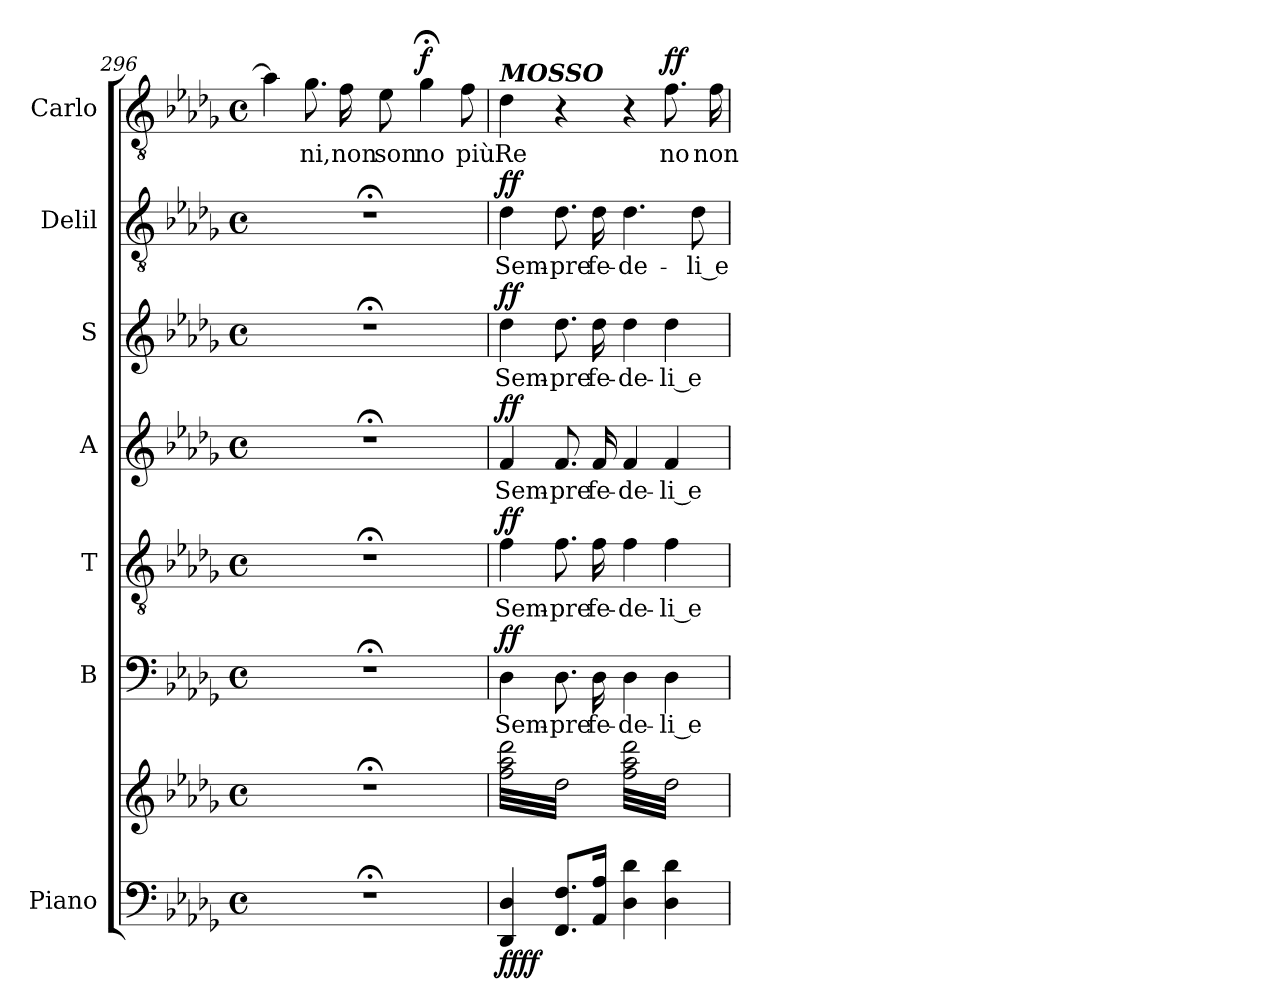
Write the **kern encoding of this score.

**kern	**kern	**dynam	**kern	**text	**dynam	**kern	**text	**dynam	**kern	**text	**dynam	**kern	**text	**dynam	**kern	**text	**dynam	**kern	**text	**dynam
*part7	*part7	*part7	*part6	*part6	*part6	*part5	*part5	*part5	*part4	*part4	*part4	*part3	*part3	*part3	*part2	*part2	*part2	*part1	*part1	*part1
*staff8	*staff7	*staff7/8	*staff6	*staff6	*staff6	*staff5	*staff5	*staff5	*staff4	*staff4	*staff4	*staff3	*staff3	*staff3	*staff2	*staff2	*staff2	*staff1	*staff1	*staff1
*I"Piano	*	*	*I"B	*	*	*I"T	*	*	*I"A	*	*	*I"S	*	*	*I"Delil	*	*	*I"Carlo	*	*
*I'Pno	*	*	*I'B	*	*	*I'T	*	*	*I'A	*	*	*I'S	*	*	*	*	*	*	*	*
!!LO:PB:g=z
*clefF4	*clefG2	*	*clefF4	*	*	*clefGv2	*	*	*clefG2	*	*	*clefG2	*	*	*clefGv2	*	*	*clefGv2	*	*
*k[b-e-a-d-g-]	*k[b-e-a-d-g-]	*	*k[b-e-a-d-g-]	*	*	*k[b-e-a-d-g-]	*	*	*k[b-e-a-d-g-]	*	*	*k[b-e-a-d-g-]	*	*	*k[b-e-a-d-g-]	*	*	*k[b-e-a-d-g-]	*	*
*M4/4	*M4/4	*	*M4/4	*	*	*M4/4	*	*	*M4/4	*	*	*M4/4	*	*	*M4/4	*	*	*M4/4	*	*
*met(c)	*met(c)	*	*met(c)	*	*	*met(c)	*	*	*met(c)	*	*	*met(c)	*	*	*met(c)	*	*	*met(c)	*	*
=296	=296	=296	=296	=296	=296	=296	=296	=296	=296	=296	=296	=296	=296	=296	=296	=296	=296	=296	=296	=296
1r;<	1r;<	.	1r;<	.	.	1r;<	.	.	1r;<	.	.	1r;<	.	.	1r;<	.	.	4a-\]	.	.
.	.	.	.	.	.	.	.	.	.	.	.	.	.	.	.	.	.	8.g-\	-ni,	.
.	.	.	.	.	.	.	.	.	.	.	.	.	.	.	.	.	.	16f\	non	.
.	.	.	.	.	.	.	.	.	.	.	.	.	.	.	.	.	.	8e-\	son	.
!	!	!	!	!	!	!	!	!	!	!	!	!	!	!	!	!	!	!	!	!LO:DY:a
.	.	.	.	.	.	.	.	.	.	.	.	.	.	.	.	.	.	4g-;<\	no	f
.	.	.	.	.	.	.	.	.	.	.	.	.	.	.	.	.	.	8f\	più	.
=297	=297	=297	=297	=297	=297	=297	=297	=297	=297	=297	=297	=297	=297	=297	=297	=297	=297	=297	=297	=297
!!LO:REH:place=s1:a:B:fs=14:t=14
!	!	!	!	!	!	!	!	!	!	!	!	!	!	!	!	!	!	!LO:TX:a:Bi:t=MOSSO	!	!
!	!	!LO:DY:b=2	!	!	!	!	!	!	!	!	!	!	!	!	!	!	!	!	!	!
!	!	!LO:DY:n=1:b	!	!	!LO:DY:a	!	!	!LO:DY:a	!	!	!LO:DY:a	!	!	!LO:DY:a	!	!	!LO:DY:a	!	!	!
*	*tremolo	*	*	*	*	*	*	*	*	*	*	*	*	*	*	*	*	*	*	*
4DD-/ 4D-/	32ff\ 32aa-\ 32ddd-\LLL	ff ff	4D-\	Sem-	ff	4f\	Sem-	ff	4f/	Sem-	ff	4dd-\	Sem-	ff	4d-\	Sem-	ff	4d-\	Re	.
.	32dd-\	.	.	.	.	.	.	.	.	.	.	.	.	.	.	.	.	.	.	.
.	32ff\ 32aa-\ 32ddd-\	.	.	.	.	.	.	.	.	.	.	.	.	.	.	.	.	.	.	.
.	32dd-\	.	.	.	.	.	.	.	.	.	.	.	.	.	.	.	.	.	.	.
.	32ff\ 32aa-\ 32ddd-\	.	.	.	.	.	.	.	.	.	.	.	.	.	.	.	.	.	.	.
.	32dd-\	.	.	.	.	.	.	.	.	.	.	.	.	.	.	.	.	.	.	.
.	32ff\ 32aa-\ 32ddd-\	.	.	.	.	.	.	.	.	.	.	.	.	.	.	.	.	.	.	.
.	32dd-\	.	.	.	.	.	.	.	.	.	.	.	.	.	.	.	.	.	.	.
8.FF/ 8.F/L	32ff\ 32aa-\ 32ddd-\	.	8.D-\	-pre	.	8.f\	-pre	.	8.f/	-pre	.	8.dd-\	-pre	.	8.d-\	-pre	.	4r	.	.
.	32dd-\	.	.	.	.	.	.	.	.	.	.	.	.	.	.	.	.	.	.	.
.	32ff\ 32aa-\ 32ddd-\	.	.	.	.	.	.	.	.	.	.	.	.	.	.	.	.	.	.	.
.	32dd-\	.	.	.	.	.	.	.	.	.	.	.	.	.	.	.	.	.	.	.
.	32ff\ 32aa-\ 32ddd-\	.	.	.	.	.	.	.	.	.	.	.	.	.	.	.	.	.	.	.
.	32dd-\	.	.	.	.	.	.	.	.	.	.	.	.	.	.	.	.	.	.	.
16AA-/ 16A-/Jk	32ff\ 32aa-\ 32ddd-\	.	16D-\	fe-	.	16f\	fe-	.	16f/	fe-	.	16dd-\	fe-	.	16d-\	fe-	.	.	.	.
.	32dd-\JJJ	.	.	.	.	.	.	.	.	.	.	.	.	.	.	.	.	.	.	.
4D-\ 4d-\	32ff\ 32aa-\ 32ddd-\LLL	.	4D-\	-de-	.	4f\	-de-	.	4f/	-de-	.	4dd-\	-de-	.	4.d-\	-de-	.	4r	.	.
.	32dd-\	.	.	.	.	.	.	.	.	.	.	.	.	.	.	.	.	.	.	.
.	32ff\ 32aa-\ 32ddd-\	.	.	.	.	.	.	.	.	.	.	.	.	.	.	.	.	.	.	.
.	32dd-\	.	.	.	.	.	.	.	.	.	.	.	.	.	.	.	.	.	.	.
.	32ff\ 32aa-\ 32ddd-\	.	.	.	.	.	.	.	.	.	.	.	.	.	.	.	.	.	.	.
.	32dd-\	.	.	.	.	.	.	.	.	.	.	.	.	.	.	.	.	.	.	.
.	32ff\ 32aa-\ 32ddd-\	.	.	.	.	.	.	.	.	.	.	.	.	.	.	.	.	.	.	.
.	32dd-\	.	.	.	.	.	.	.	.	.	.	.	.	.	.	.	.	.	.	.
!	!	!	!	!	!	!	!	!	!	!	!	!	!	!	!	!	!	!	!	!LO:DY:a
4D-\ 4d-\	32ff\ 32aa-\ 32ddd-\	.	4D-\	-li e	.	4f\	-li e	.	4f/	-li e	.	4dd-\	-li e	.	.	.	.	8.f\	no	ff
.	32dd-\	.	.	.	.	.	.	.	.	.	.	.	.	.	.	.	.	.	.	.
.	32ff\ 32aa-\ 32ddd-\	.	.	.	.	.	.	.	.	.	.	.	.	.	.	.	.	.	.	.
.	32dd-\	.	.	.	.	.	.	.	.	.	.	.	.	.	.	.	.	.	.	.
.	32ff\ 32aa-\ 32ddd-\	.	.	.	.	.	.	.	.	.	.	.	.	.	8d-\	-li e	.	.	.	.
.	32dd-\	.	.	.	.	.	.	.	.	.	.	.	.	.	.	.	.	.	.	.
.	32ff\ 32aa-\ 32ddd-\	.	.	.	.	.	.	.	.	.	.	.	.	.	.	.	.	16f\	non	.
.	32dd-\JJJ	.	.	.	.	.	.	.	.	.	.	.	.	.	.	.	.	.	.	.
*	*Xtremolo	*	*	*	*	*	*	*	*	*	*	*	*	*	*	*	*	*	*	*
.	.	.	.	.	.	.	.	.	.	.	.	.	.	.	.	.	.	.	.	.
.	.	.	.	.	.	.	.	.	.	.	.	.	.	.	.	.	.	.	.	.
.	.	.	.	.	.	.	.	.	.	.	.	.	.	.	.	.	.	.	.	.
.	.	.	.	.	.	.	.	.	.	.	.	.	.	.	.	.	.	.	.	.
.	.	.	.	.	.	.	.	.	.	.	.	.	.	.	.	.	.	.	.	.
.	.	.	.	.	.	.	.	.	.	.	.	.	.	.	.	.	.	.	.	.
.	.	.	.	.	.	.	.	.	.	.	.	.	.	.	.	.	.	.	.	.
.	.	.	.	.	.	.	.	.	.	.	.	.	.	.	.	.	.	.	.	.
=	=	=	=	=	=	=	=	=	=	=	=	=	=	=	=	=	=	=	=	=
*-	*-	*-	*-	*-	*-	*-	*-	*-	*-	*-	*-	*-	*-	*-	*-	*-	*-	*-	*-	*-
